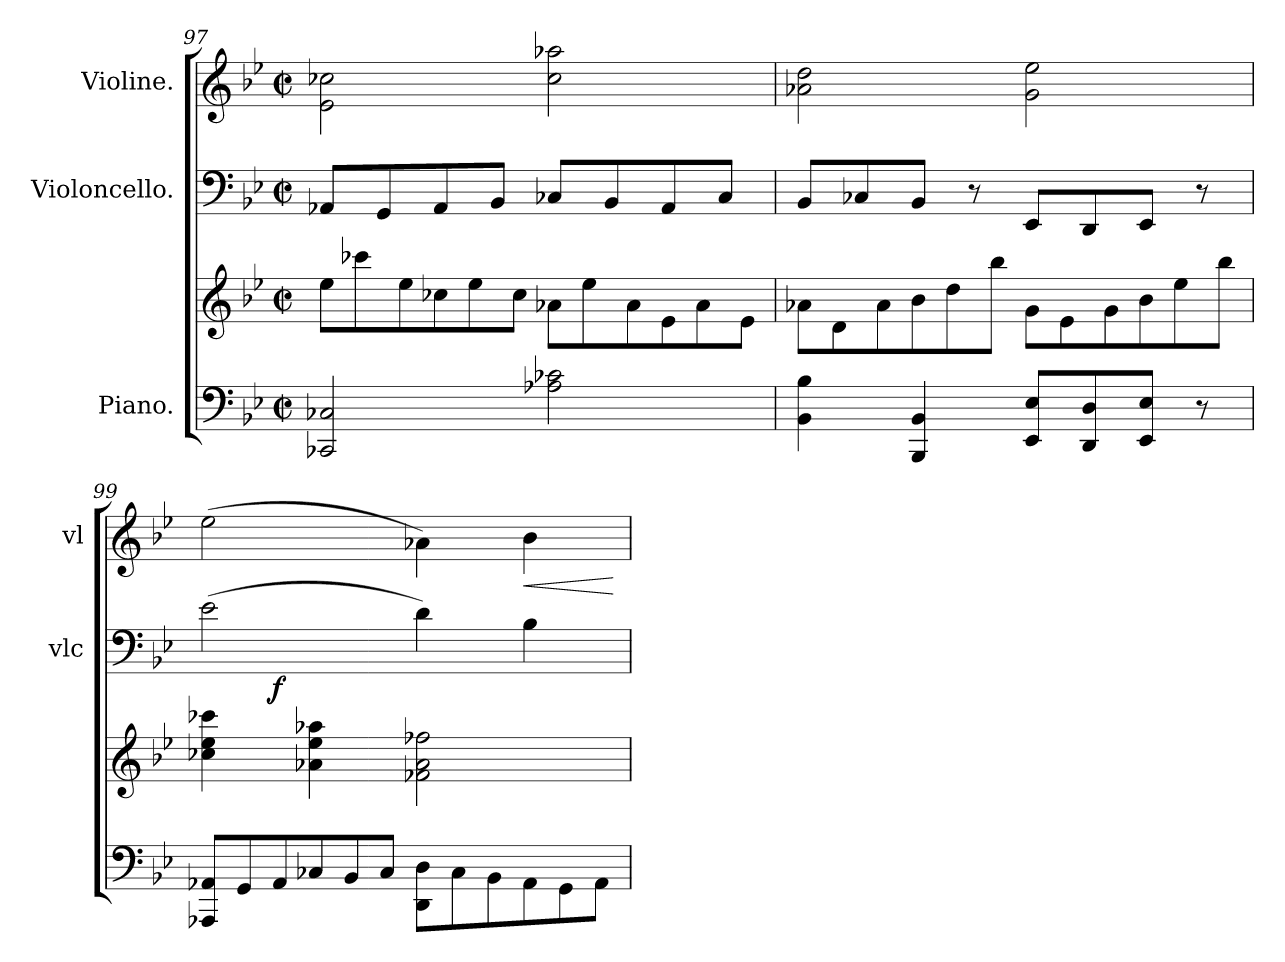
**kern	**kern	**kern	**dynam	**kern	**dynam
*part3	*part3	*part2	*part2	*part1	*part1
*staff4	*staff3	*staff2	*staff2	*staff1	*staff1
*I"Piano.	*	*I"Violoncello.	*	*I"Violine.	*
*	*	*I'vlc	*	*I'vl	*
*clefF4	*clefG2	*clefF4	*	*clefG2	*
*k[b-e-]	*k[b-e-]	*k[b-e-]	*	*k[b-e-]	*
*g:	*g:	*g:	*	*g:	*
*M2/2	*M2/2	*M2/2	*	*M2/2	*
*met(c|)	*met(c|)	*met(c|)	*	*met(c|)	*
*	*Xtuplet	*	*	*	*
=97	=97	=97	=97	=97	=97
2CC-X/ 2C-X/	12ee-\L	8AA-X/L	.	2e-\ 2cc-X\	.
.	12ccc-X\	.	.	.	.
.	.	8GG/	.	.	.
.	12ee-\	.	.	.	.
.	12cc-X\	8AA-/	.	.	.
.	12ee-\	.	.	.	.
.	.	8BB-/J	.	.	.
.	12cc-\J	.	.	.	.
2A-X\ 2c-X\	12a-X\L	8C-X/L	.	2cc-\ 2aa-X\	.
.	12ee-\	.	.	.	.
.	.	8BB-/	.	.	.
.	12a-\	.	.	.	.
.	12e-\	8AA-/	.	.	.
.	12a-\	.	.	.	.
.	.	8C-/J	.	.	.
.	12e-\J	.	.	.	.
=98	=98	=98	=98	=98	=98
4BB-\ 4B-\	12a-X\L	8BB-/L	.	2a-X\ 2dd\	.
.	12d\	.	.	.	.
.	.	8C-X/	.	.	.
.	12a-\	.	.	.	.
4BBB-/ 4BB-/	12b-\	8BB-/J	.	.	.
.	12dd\	.	.	.	.
.	.	8r	.	.	.
.	12bb-\J	.	.	.	.
8EE-/ 8E-/L	12g\L	8EE-/L	.	2g\ 2ee-\	.
.	12e-\	.	.	.	.
8DD/ 8D/	.	8DD/	.	.	.
.	12g\	.	.	.	.
8EE-/ 8E-/J	12b-\	8EE-/J	.	.	.
.	12ee-\	.	.	.	.
8r	.	8r	.	.	.
.	12bb-\J	.	.	.	.
=99	=99	=99	=99	=99	=99
*Xtuplet	*	*	*	*	*
*	*	*^	*	*	*
12AAA-X/ 12AA-X/L	4cc-X\ 4ee-\ 4ccc-X\	(2e-\	6ryy	.	(2ee-\	.
12GG/	.	.	.	.	.	.
!	!	!	!	!LO:DY:b	!	!
12AA-/	.	.	3%2ryy	f	.	.
12C-X/	4a-X\ 4ee-\ 4aa-X\	.	.	.	.	.
12BB-/	.	.	.	.	.	.
12C-/J	.	.	.	.	.	.
12DD\ 12D\L	2f-X\ 2a-\ 2ff-X\	4d\)	.	.	4a-X\)	.
12C-\	.	.	.	.	.	.
12BB-\	.	.	.	.	.	.
!	!	!	!	!	!	!LO:HP:b
12AA-\	.	4B-\	.	.	4b-\	<
12GG\	.	.	6ryy	.	.	.
12AA-\J	.	.	.	.	.	.
.	.	.	.	.	.	[
*	*	*v	*v	*	*	*
=	=	=	=	=	=
*-	*-	*-	*-	*-	*-
